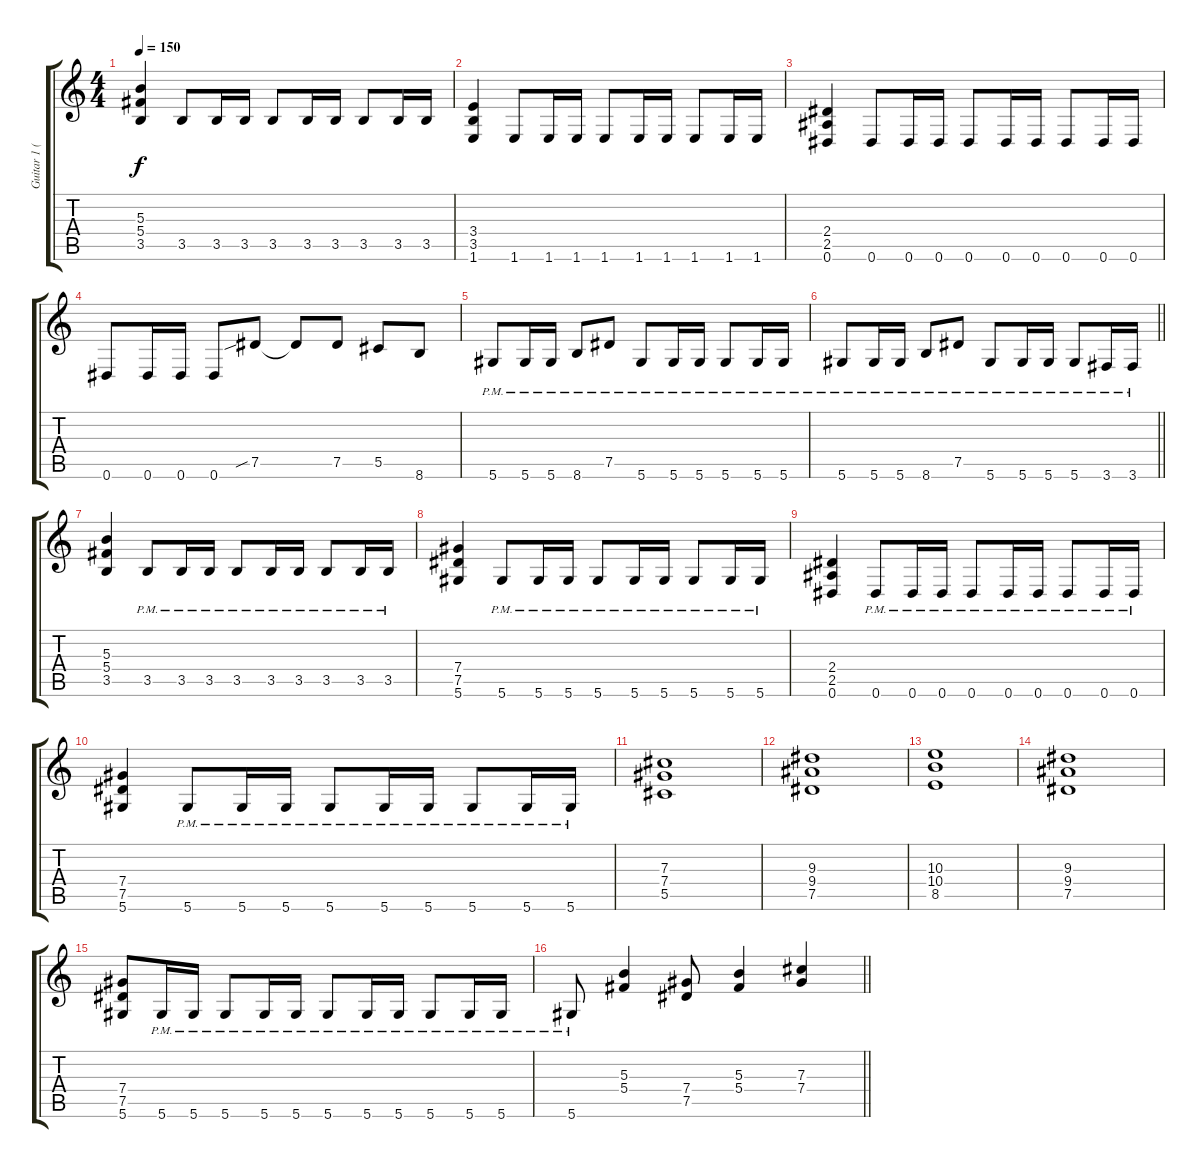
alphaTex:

\track ("Guitar 1 (SheJa)" "Guitar 1 (") {instrument distortionguitar}
\staff {score tabs}
\tuning (Eb4 Bb3 Gb3 Db3 Ab2 Eb2) {hide}
\ts (4 4)
\tempo 150
\clef g2
\ks c
(5.3 5.4 3.5).4{dy f} 3.5.8 3.5.16 3.5.16 3.5.8 3.5.16 3.5.16 3.5.8 3.5.16 3.5.16 |
(3.4 3.5 1.6).4 1.6.8 1.6.16 1.6.16 1.6.8 1.6.16 1.6.16 1.6.8 1.6.16 1.6.16 |
(2.4 2.5 0.6).4 0.6.8 0.6.16 0.6.16 0.6.8 0.6.16 0.6.16 0.6.8 0.6.16 0.6.16 |
0.6.8 0.6.16 0.6.16 0.6.8 7.5{sib}.8 7.5{t}.8 7.5.8 5.5.8 8.6.8 |
5.6{pm}.8 5.6{pm}.16 5.6{pm}.16 8.6{pm}.8 7.5{pm}.8 5.6{pm}.8 5.6{pm}.16 5.6{pm}.16 5.6{pm}.8 5.6{pm}.16 5.6{pm}.16 |
\barLineRight lightlight
5.6{pm}.8 5.6{pm}.16 5.6{pm}.16 8.6{pm}.8 7.5{pm}.8 5.6{pm}.8 5.6{pm}.16 5.6{pm}.16 5.6{pm}.8 3.6{pm}.16 3.6{pm}.16 |
(5.3 5.4 3.5).4 3.5{pm}.8 3.5{pm}.16 3.5{pm}.16 3.5{pm}.8 3.5{pm}.16 3.5{pm}.16 3.5{pm}.8 3.5{pm}.16 3.5{pm}.16 |
(7.4 7.5 5.6).4 5.6{pm}.8 5.6{pm}.16 5.6{pm}.16 5.6{pm}.8 5.6{pm}.16 5.6{pm}.16 5.6{pm}.8 5.6{pm}.16 5.6{pm}.16 |
(2.4 2.5 0.6).4 0.6{pm}.8 0.6{pm}.16 0.6{pm}.16 0.6{pm}.8 0.6{pm}.16 0.6{pm}.16 0.6{pm}.8 0.6{pm}.16 0.6{pm}.16 |
(7.4 7.5 5.6).4 5.6{pm}.8 5.6{pm}.16 5.6{pm}.16 5.6{pm}.8 5.6{pm}.16 5.6{pm}.16 5.6{pm}.8 5.6{pm}.16 5.6{pm}.16 |
(7.3 7.4 5.5).1 |
(9.3 9.4 7.5).1 |
(10.3 10.4 8.5).1 |
(9.3 9.4 7.5).1 |
(7.4 7.5 5.6).8 5.6{pm}.16 5.6{pm}.16 5.6{pm}.8 5.6{pm}.16 5.6{pm}.16 5.6{pm}.8 5.6{pm}.16 5.6{pm}.16 5.6{pm}.8 5.6{pm}.16 5.6{pm}.16 |
\barLineRight lightlight
5.6{pm}.8 (5.3 5.4).4 (7.4 7.5).8 (5.3 5.4).4 (7.3 7.4).4
